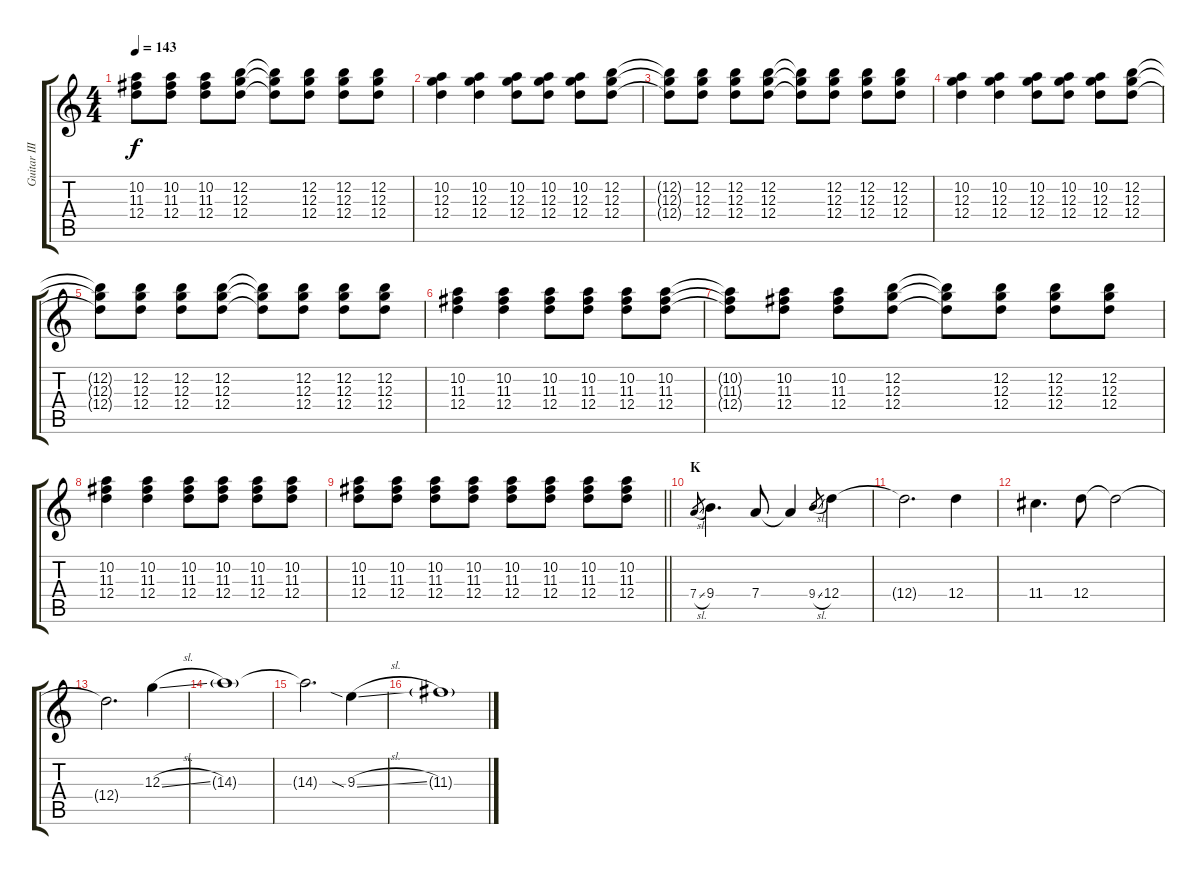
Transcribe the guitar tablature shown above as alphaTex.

\track ("Guitar III" "Guitar III") {instrument acousticguitarsteel}
\staff {score tabs}
\tuning (E4 B3 G3 D3 A2 E2) {hide}
\ts (4 4)
\tempo 143
\clef g2
\ks c
(10.2{t} 11.3{t} 12.4{t}).8{dy f} (10.2 11.3 12.4).8 (10.2 11.3 12.4).8 (12.2 12.3 12.4).8 (12.2{t} 12.3{t} 12.4{t}).8 (12.2 12.3 12.4).8 (12.2 12.3 12.4).8 (12.2 12.3 12.4).8 |
(10.2 12.3 12.4).4 (10.2 12.3 12.4).4 (10.2 12.3 12.4).8 (10.2 12.3 12.4).8 (10.2 12.3 12.4).8 (12.2 12.3 12.4).8 |
(12.2{t} 12.3{t} 12.4{t}).8 (12.2 12.3 12.4).8 (12.2 12.3 12.4).8 (12.2 12.3 12.4).8 (12.2{t} 12.3{t} 12.4{t}).8 (12.2 12.3 12.4).8 (12.2 12.3 12.4).8 (12.2 12.3 12.4).8 |
(10.2 12.3 12.4).4 (10.2 12.3 12.4).4 (10.2 12.3 12.4).8 (10.2 12.3 12.4).8 (10.2 12.3 12.4).8 (12.2 12.3 12.4).8 |
(12.2{t} 12.3{t} 12.4{t}).8 (12.2 12.3 12.4).8 (12.2 12.3 12.4).8 (12.2 12.3 12.4).8 (12.2{t} 12.3{t} 12.4{t}).8 (12.2 12.3 12.4).8 (12.2 12.3 12.4).8 (12.2 12.3 12.4).8 |
(10.2 11.3 12.4).4 (10.2 11.3 12.4).4 (10.2 11.3 12.4).8 (10.2 11.3 12.4).8 (10.2 11.3 12.4).8 (10.2 11.3 12.4).8 |
(10.2{t} 11.3{t} 12.4{t}).8 (10.2 11.3 12.4).8 (10.2 11.3 12.4).8 (12.2 12.3 12.4).8 (12.2{t} 12.3{t} 12.4{t}).8 (12.2 12.3 12.4).8 (12.2 12.3 12.4).8 (12.2 12.3 12.4).8 |
(10.2 11.3 12.4).4 (10.2 11.3 12.4).4 (10.2 11.3 12.4).8 (10.2 11.3 12.4).8 (10.2 11.3 12.4).8 (10.2 11.3 12.4).8 |
\barLineRight lightlight
(10.2 11.3 12.4).8 (10.2 11.3 12.4).8 (10.2 11.3 12.4).8 (10.2 11.3 12.4).8 (10.2 11.3 12.4).8 (10.2 11.3 12.4).8 (10.2 11.3 12.4).8 (10.2 11.3 12.4).8 |
\section ("" "K")
7.4{sl}.8{gr} 9.4.4{d volume 14} 7.4.8 7.4{t}.4 9.4{sl}.8{gr} 12.4.4 |
12.4{t}.2{d} 12.4.4 |
11.4.4{d} 12.4.8 12.4{t}.2 |
12.4{t}.2{d} 12.3{sl}.4 |
14.3{g}.1 |
14.3{t}.2{d} 9.3{sia sl}.4 |
11.3{g}.1
